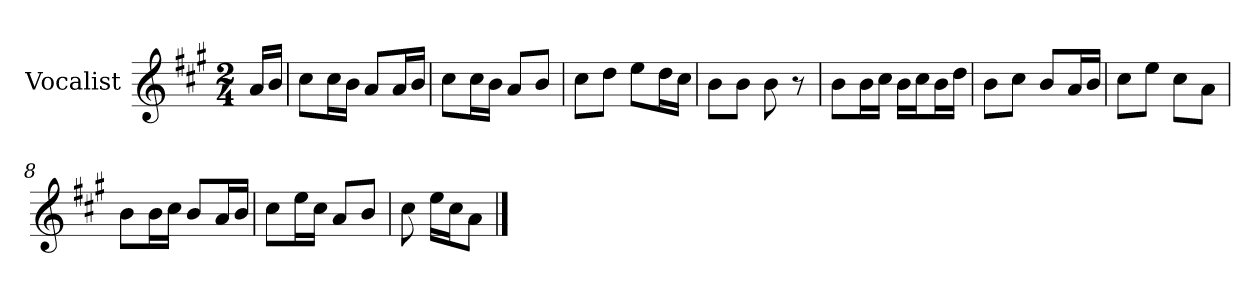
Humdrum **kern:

**kern
*part1
*staff1
*I"Vocalist
*k[f#c#g#]
*A:
*M2/4
=
16aLL
16bJJ
=1
8cc#L
16cc#L
16bJJ
8aL
16aL
16bJJ
=2
8cc#L
16cc#L
16bJJ
8aL
8bJ
=3
8cc#L
8ddJ
8eeL
16ddL
16cc#JJ
=4
8bL
8bJ
8b
8r
=5
8bL
16bL
16cc#JJ
16bLL
16cc#J
16bL
16ddJJ
=6
8bL
8cc#J
8bL
16aL
16bJJ
=7
8cc#L
8eeJ
8cc#L
8aJ
=8
8bL
16bL
16cc#JJ
8bL
16aL
16bJJ
=9
8cc#L
16eeL
16cc#JJ
8aL
8bJ
=10
8cc#
16eeLL
16cc#J
8aJ
==
*-
